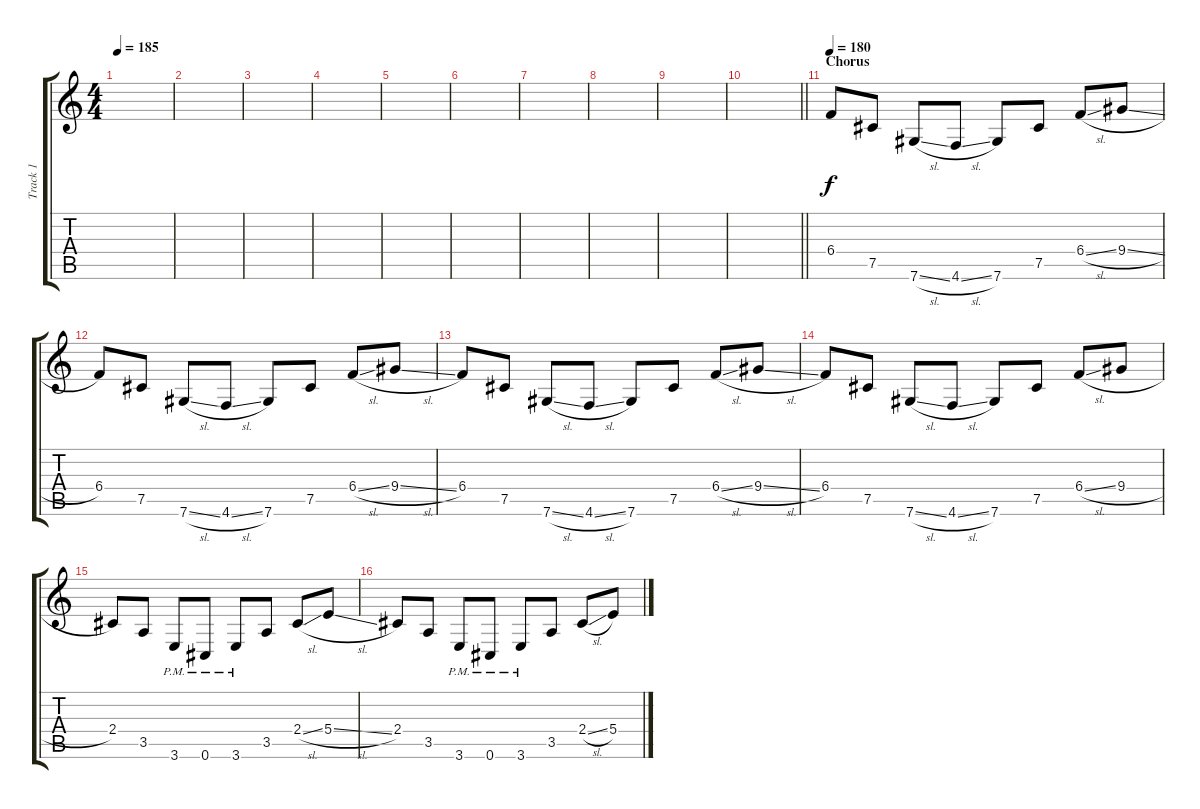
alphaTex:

\track ("Track 1" "Track 1") {instrument distortionguitar}
\staff {score tabs}
\tuning (Db4 Ab3 E3 B2 Gb2 Db2) {hide}
\ts (4 4)
\tempo 185
\clef g2
\ks c
|
|
|
|
|
|
|
|
|
\barLineRight lightlight
|
\section ("" "Chorus")
\tempo 180
6.4.8 7.5.8 7.6{sl}.8 4.6{sl}.8 7.6.8 7.5.8 6.4{sl}.8 9.4{sl}.8 |
6.4.8 7.5.8 7.6{sl}.8 4.6{sl}.8 7.6.8 7.5.8 6.4{sl}.8 9.4{sl}.8 |
6.4.8 7.5.8 7.6{sl}.8 4.6{sl}.8 7.6.8 7.5.8 6.4{sl}.8 9.4{sl}.8 |
6.4.8 7.5.8 7.6{sl}.8 4.6{sl}.8 7.6.8 7.5.8 6.4{sl}.8 9.4{h}.8 |
2.4.8 3.5.8 3.6{pm}.8 0.6{pm}.8 3.6{pm}.8 3.5.8 2.4{sl}.8 5.4{sl}.8 |
2.4.8 3.5.8 3.6{pm}.8 0.6{pm}.8 3.6{pm}.8 3.5.8 2.4{sl}.8 5.4{sl}.8
